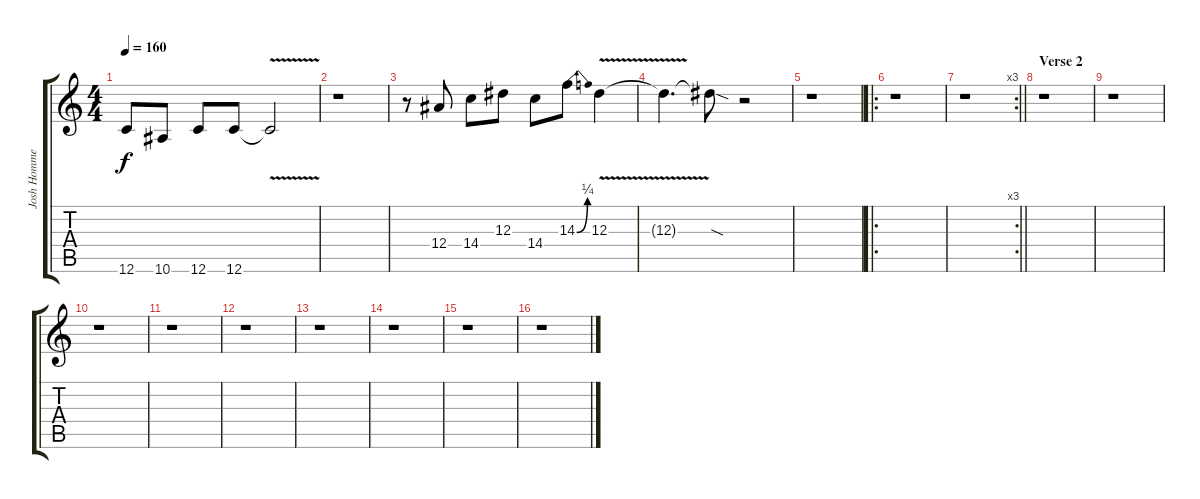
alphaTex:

\track ("Josh Homme 3" "Josh Homme") {instrument distortionguitar}
\staff {score tabs}
\tuning (C4 G3 Eb3 Bb2 F2 C2) {hide}
\ts (4 4)
\tempo 160
\clef g2
\ks c
12.6.8{dy f} 10.6.8 12.6.8 12.6.8 12.6{v t}.2 |
r.1 |
r.8 12.4.8 14.4.8 12.3.8 14.4.8 14.3{be (bend 0 0 60 1)}.8 12.3{v}.4 |
12.3{t}.4{d} 12.3{sod t}.8 r.2 |
r.1 |
\ro
r.1 |
\rc 3
\barLineRight lightlight
r.1 |
\section ("" "Verse 2")
r.1 |
r.1 |
r.1 |
r.1 |
r.1 |
r.1 |
r.1 |
r.1 |
r.1
